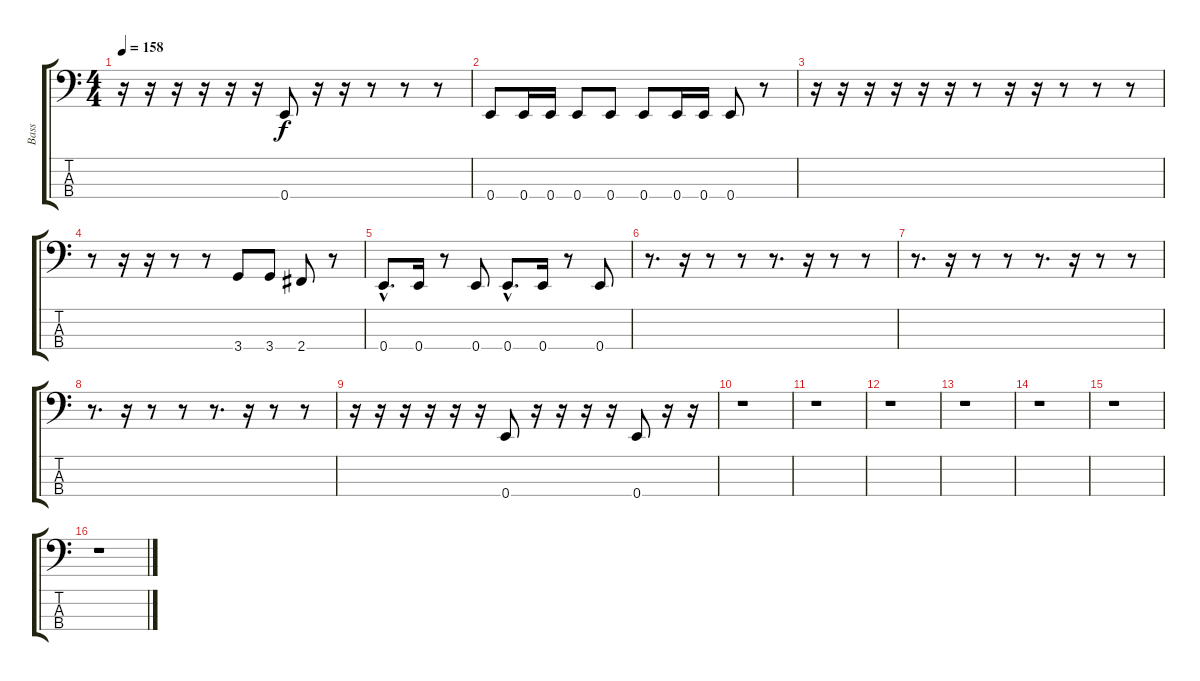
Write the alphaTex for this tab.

\track ("Bass" "Bass") {instrument electricbassfinger}
\staff {score tabs}
\tuning (G2 D2 A1 E1) {hide}
\ts (4 4)
\tempo 158
\clef f4
\ks c
r.16{dy f} r.16 r.16 r.16 r.16 r.16 0.4.8 r.16 r.16 r.8 r.8 r.8 |
0.4.8 0.4.16 0.4.16 0.4.8 0.4.8 0.4.8 0.4.16 0.4.16 0.4.8 r.8 |
r.16 r.16 r.16 r.16 r.16 r.16 r.8 r.16 r.16 r.8 r.8 r.8 |
r.8 r.16 r.16 r.8 r.8 3.4.8 3.4.8 2.4.8 r.8 |
0.4{hac}.8{d} 0.4.16 r.8 0.4.8 0.4{hac}.8{d} 0.4.16 r.8 0.4.8 |
r.8{d} r.16 r.8 r.8 r.8{d} r.16 r.8 r.8 |
r.8{d} r.16 r.8 r.8 r.8{d} r.16 r.8 r.8 |
r.8{d} r.16 r.8 r.8 r.8{d} r.16 r.8 r.8 |
r.16 r.16 r.16 r.16 r.16 r.16 0.4.8 r.16 r.16 r.16 r.16 0.4.8 r.16 r.16 |
r.1 |
r.1 |
r.1 |
r.1 |
r.1 |
r.1 |
r.1
